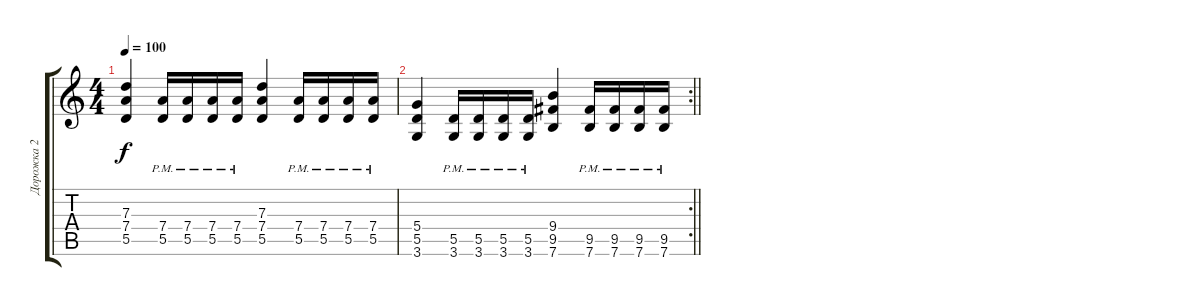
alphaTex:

\track ("Дорожка 2" "Дорожка 2") {instrument overdrivenguitar}
\staff {score tabs}
\tuning (E4 B3 G3 D3 A2 E2) {hide}
\ts (4 4)
\tempo 100
\clef g2
\ks c
(7.3 7.4 5.5).4{dy f} (7.4{pm} 5.5{pm}).16 (7.4{pm} 5.5{pm}).16 (7.4{pm} 5.5{pm}).16 (7.4{pm} 5.5{pm}).16 (7.3 7.4 5.5).4 (7.4{pm} 5.5{pm}).16 (7.4{pm} 5.5{pm}).16 (7.4{pm} 5.5{pm}).16 (7.4{pm} 5.5{pm}).16 |
\rc 2
\barLineRight lightlight
(5.4 5.5 3.6).4 (5.5{pm} 3.6{pm}).16 (5.5{pm} 3.6{pm}).16 (5.5{pm} 3.6{pm}).16 (5.5{pm} 3.6{pm}).16 (9.4 9.5 7.6).4 (9.5{pm} 7.6{pm}).16 (9.5{pm} 7.6{pm}).16 (9.5{pm} 7.6{pm}).16 (9.5{pm} 7.6{pm}).16
